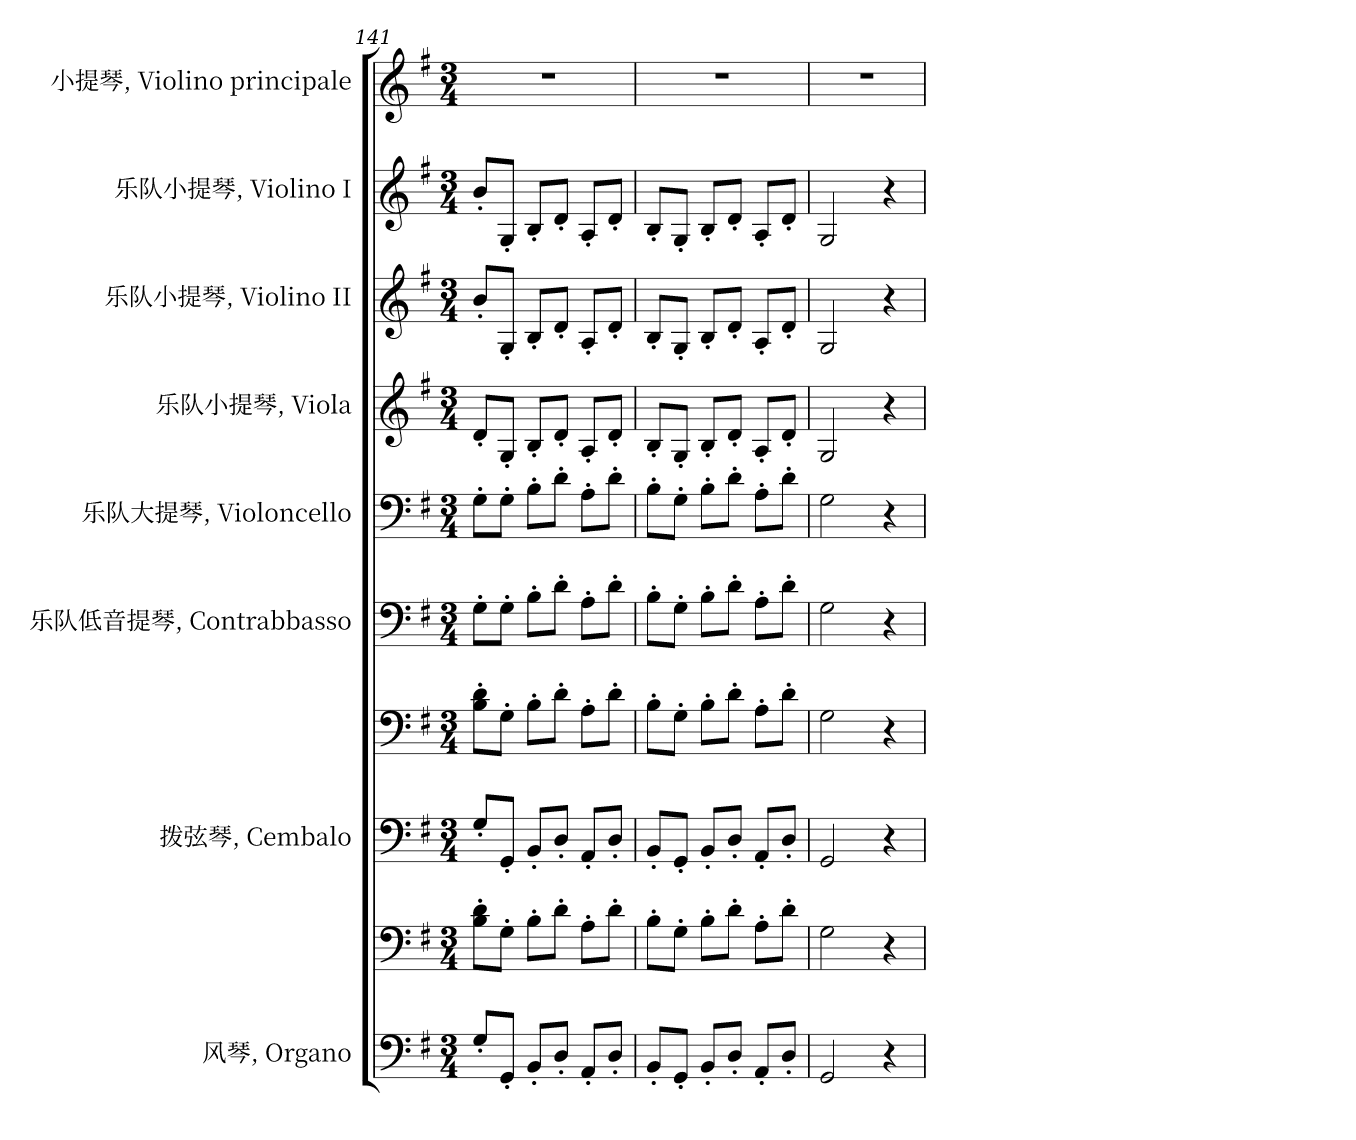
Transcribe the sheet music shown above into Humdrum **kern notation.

**kern	**kern	**kern	**kern	**kern	**kern	**kern	**kern	**kern	**kern
*part8	*part8	*part7	*part7	*part6	*part5	*part4	*part3	*part2	*part1
*staff10	*staff9	*staff8	*staff7	*staff6	*staff5	*staff4	*staff3	*staff2	*staff1
*I"风琴, Organo	*	*I"拨弦琴, Cembalo	*	*I"乐队低音提琴, Contrabbasso	*I"乐队大提琴, Violoncello	*I"乐队小提琴, Viola	*I"乐队小提琴, Violino II	*I"乐队小提琴, Violino I	*I"小提琴, Violino principale
*I'Org.	*	*	*	*I'Cbs.	*	*	*	*	*I'Vln.
!!LO:PB:g=z
*clefF4	*clefF4	*clefF4	*clefF4	*clefF4	*clefF4	*clefG2	*clefG2	*clefG2	*clefG2
*	*	*	*	*ITrd7c12	*	*	*	*	*
*k[f#]	*k[f#]	*k[f#]	*k[f#]	*k[f#]	*k[f#]	*k[f#]	*k[f#]	*k[f#]	*k[f#]
*M3/4	*M3/4	*M3/4	*M3/4	*M3/4	*M3/4	*M3/4	*M3/4	*M3/4	*M3/4
*MM125	*MM125	*MM125	*MM125	*MM125	*MM125	*MM125	*MM125	*MM125	*MM125
=141	=141	=141	=141	=141	=141	=141	=141	=141	=141
8G'/L	8B\' 8d\'L	8G'/L	8B\' 8d\'L	8GG'\L	8G'\L	8d'/L	8b'/L	8b'/L	2.r
8GG'/J	8G'\J	8GG'/J	8G'\J	8GG'\J	8G'\J	8G'/J	8G'/J	8G'/J	.
8BB'/L	8B'\L	8BB'/L	8B'\L	8BB'\L	8B'\L	8B'/L	8B'/L	8B'/L	.
8D'/J	8d'\J	8D'/J	8d'\J	8D'\J	8d'\J	8d'/J	8d'/J	8d'/J	.
8AA'/L	8A'\L	8AA'/L	8A'\L	8AA'\L	8A'\L	8A'/L	8A'/L	8A'/L	.
8D'/J	8d'\J	8D'/J	8d'\J	8D'\J	8d'\J	8d'/J	8d'/J	8d'/J	.
=142	=142	=142	=142	=142	=142	=142	=142	=142	=142
*	*	*	*	*	*	*	*	*	*MM120
8BB'/L	8B'\L	8BB'/L	8B'\L	8BB'\L	8B'\L	8B'/L	8B'/L	8B'/L	2.r
8GG'/J	8G'\J	8GG'/J	8G'\J	8GG'\J	8G'\J	8G'/J	8G'/J	8G'/J	.
8BB'/L	8B'\L	8BB'/L	8B'\L	8BB'\L	8B'\L	8B'/L	8B'/L	8B'/L	.
8D'/J	8d'\J	8D'/J	8d'\J	8D'\J	8d'\J	8d'/J	8d'/J	8d'/J	.
8AA'/L	8A'\L	8AA'/L	8A'\L	8AA'\L	8A'\L	8A'/L	8A'/L	8A'/L	.
8D'/J	8d'\J	8D'/J	8d'\J	8D'\J	8d'\J	8d'/J	8d'/J	8d'/J	.
=143	=143	=143	=143	=143	=143	=143	=143	=143	=143
*	*	*	*	*	*	*	*	*	*MM64
2GG/	2G\	2GG/	2G\	2GG\	2G\	2G/	2G/	2G/	2.r
4r	4r	4r	4r	4r	4r	4r	4r	4r	.
=	=	=	=	=	=	=	=	=	=
*-	*-	*-	*-	*-	*-	*-	*-	*-	*-
